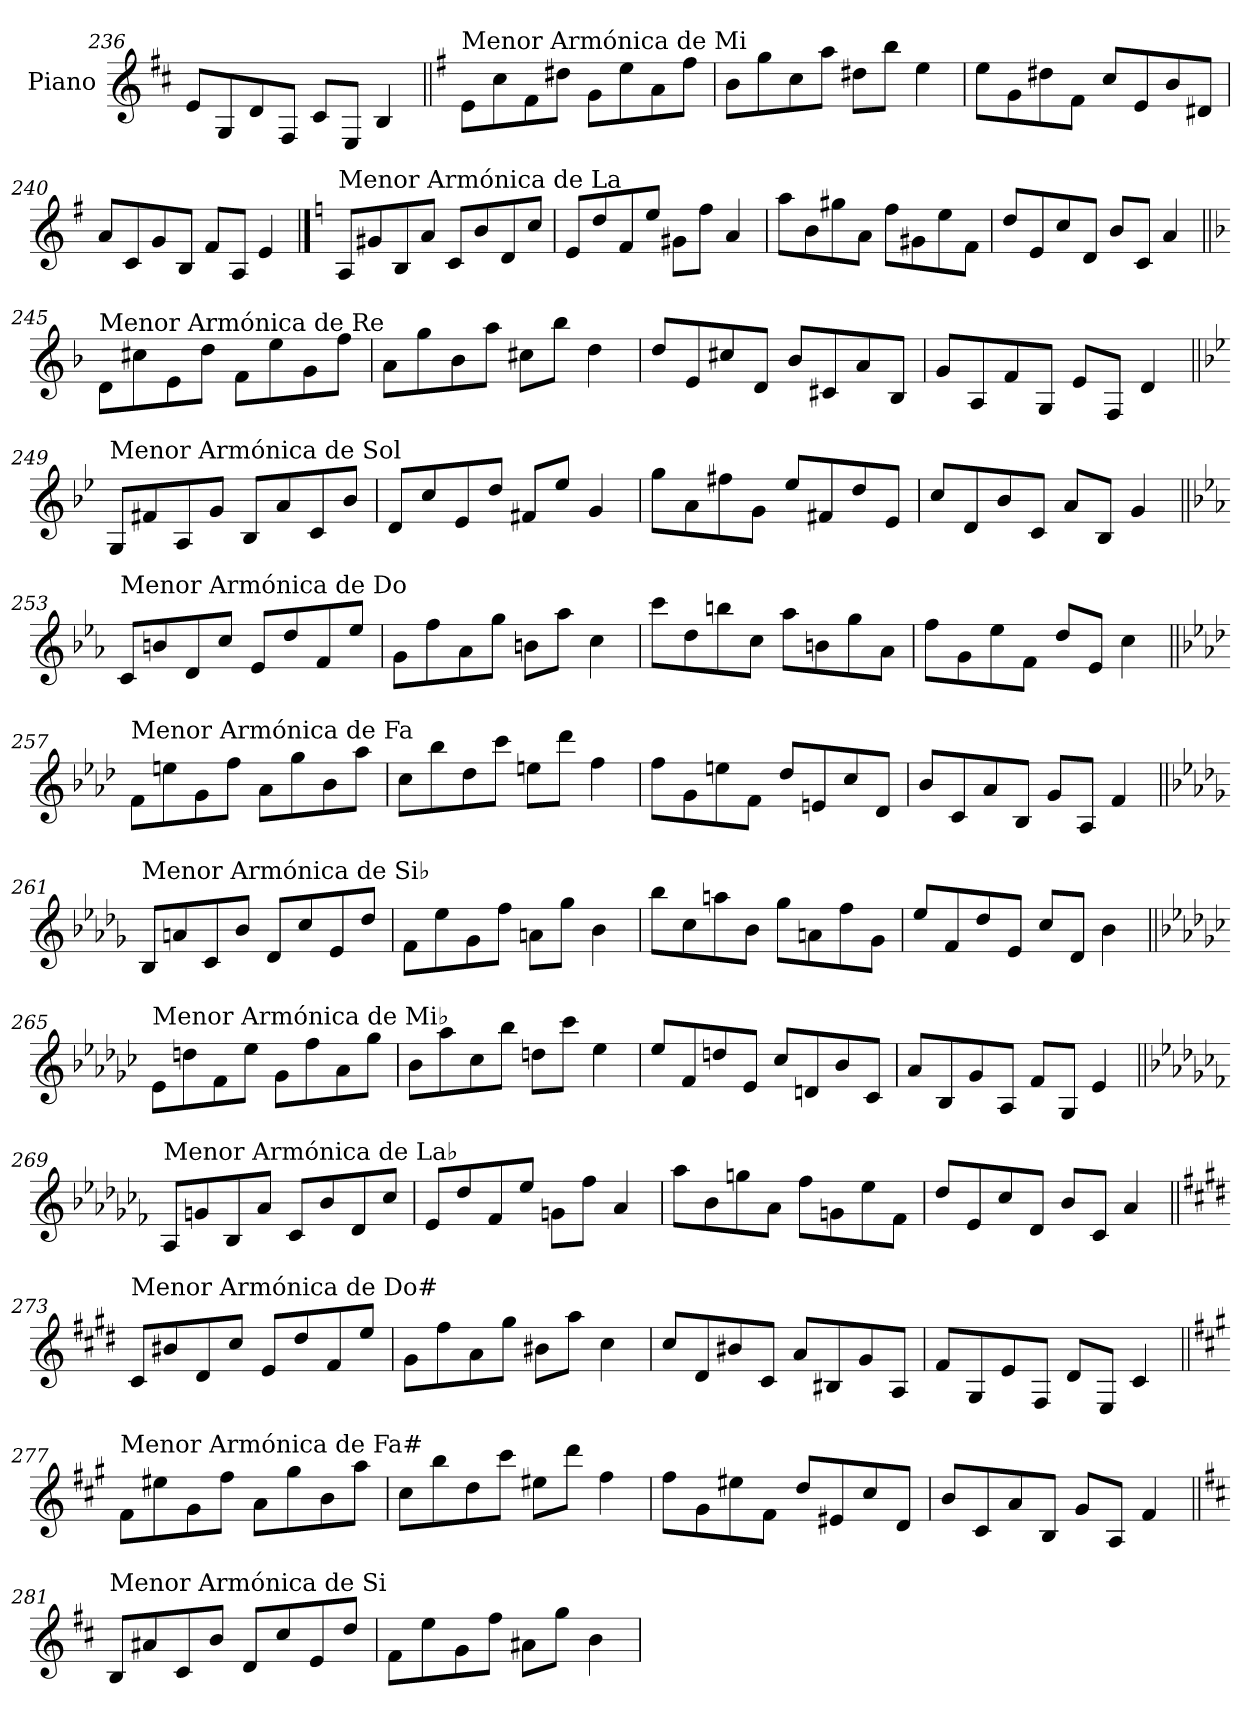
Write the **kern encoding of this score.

**kern
*part1
*staff1
*I"Piano
*I'Pno.
*clefG2
*k[f#c#]
=236
8e/L
8G/
8d/
8F#/J
8c#/L
8E/J
4B/
!!LO:LB:g=z
=237||
*k[f#]
!LO:TX:a:t=Menor Armónica de Mi
8e\L
8cc\
8f#\
8dd#X\J
8g\L
8ee\
8a\
8ff#\J
=238
8b\L
8gg\
8cc\
8aa\J
8dd#X\L
8bb\J
4ee\
=239
8ee\L
8g\
8dd#X\
8f#\J
8cc/L
8e/
8b/
8d#X/J
=240
8a/L
8c/
8g/
8B/J
8f#/L
8A/J
4e/
!!LO:PB:g=z
==241
*k[]
!LO:TX:a:t=Menor Armónica de La
8A/L
8g#X/
8B/
8a/J
8c/L
8b/
8d/
8cc/J
=242
8e/L
8dd/
8f/
8ee/J
8g#X\L
8ff\J
4a/
=243
8aa\L
8b\
8gg#X\
8a\J
8ff\L
8g#X\
8ee\
8f\J
=244
8dd/L
8e/
8cc/
8d/J
8b/L
8c/J
4a/
!!LO:LB:g=z
=245||
*k[b-]
!LO:TX:a:t=Menor Armónica de Re
8d\L
8cc#X\
8e\
8dd\J
8f\L
8ee\
8g\
8ff\J
=246
8a\L
8gg\
8b-\
8aa\J
8cc#X\L
8bb-\J
4dd\
=247
8dd/L
8e/
8cc#X/
8d/J
8b-/L
8c#X/
8a/
8B-/J
=248
8g/L
8A/
8f/
8G/J
8e/L
8F/J
4d/
!!LO:LB:g=z
=249||
*k[b-e-]
!LO:TX:a:t=Menor Armónica de Sol
8G/L
8f#X/
8A/
8g/J
8B-/L
8a/
8c/
8b-/J
=250
8d/L
8cc/
8e-/
8dd/J
8f#X/L
8ee-/J
4g/
=251
8gg\L
8a\
8ff#X\
8g\J
8ee-/L
8f#X/
8dd/
8e-/J
=252
8cc/L
8d/
8b-/
8c/J
8a/L
8B-/J
4g/
!!LO:LB:g=z
=253||
*k[b-e-a-]
!LO:TX:a:t=Menor Armónica de Do
8c/L
8bn/
8d/
8cc/J
8e-/L
8dd/
8f/
8ee-/J
=254
8g\L
8ff\
8a-\
8gg\J
8bn\L
8aa-\J
4cc\
=255
8ccc\L
8dd\
8bbn\
8cc\J
8aa-\L
8bn\
8gg\
8a-\J
=256
8ff\L
8g\
8ee-\
8f\J
8dd/L
8e-/J
4cc\
!!LO:LB:g=z
=257||
*k[b-e-a-d-]
!LO:TX:a:t=Menor Armónica de Fa
8f\L
8een\
8g\
8ff\J
8a-\L
8gg\
8b-\
8aa-\J
=258
8cc\L
8bb-\
8dd-\
8ccc\J
8een\L
8ddd-\J
4ff\
=259
8ff\L
8g\
8een\
8f\J
8dd-/L
8en/
8cc/
8d-/J
=260
8b-/L
8c/
8a-/
8B-/J
8g/L
8A-/J
4f/
!!LO:LB:g=z
=261||
*k[b-e-a-d-g-]
!LO:TX:a:t=Menor Armónica de Si♭
8B-/L
8an/
8c/
8b-/J
8d-/L
8cc/
8e-/
8dd-/J
=262
8f\L
8ee-\
8g-\
8ff\J
8an\L
8gg-\J
4b-\
=263
8bb-\L
8cc\
8aan\
8b-\J
8gg-\L
8an\
8ff\
8g-\J
=264
8ee-/L
8f/
8dd-/
8e-/J
8cc/L
8d-/J
4b-\
!!LO:PB:g=z
=265||
*k[b-e-a-d-g-c-]
!LO:TX:a:t=Menor Armónica de Mi♭
8e-\L
8ddn\
8f\
8ee-\J
8g-\L
8ff\
8a-\
8gg-\J
=266
8b-\L
8aa-\
8cc-\
8bb-\J
8ddn\L
8ccc-\J
4ee-\
=267
8ee-/L
8f/
8ddn/
8e-/J
8cc-/L
8dn/
8b-/
8c-/J
=268
8a-/L
8B-/
8g-/
8A-/J
8f/L
8G-/J
4e-/
!!LO:LB:g=z
=269||
*k[b-e-a-d-g-c-f-]
!LO:TX:a:t=Menor Armónica de La♭
8A-/L
8gn/
8B-/
8a-/J
8c-/L
8b-/
8d-/
8cc-/J
=270
8e-/L
8dd-/
8f-/
8ee-/J
8gn\L
8ff-\J
4a-/
=271
8aa-\L
8b-\
8ggn\
8a-\J
8ff-\L
8gn\
8ee-\
8f-\J
=272
8dd-/L
8e-/
8cc-/
8d-/J
8b-/L
8c-/J
4a-/
!!LO:LB:g=z
=273||
*k[f#c#g#d#]
!LO:TX:a:t=Menor Armónica de Do#
8c#/L
8b#X/
8d#/
8cc#/J
8e/L
8dd#/
8f#/
8ee/J
=274
8g#\L
8ff#\
8a\
8gg#\J
8b#X\L
8aa\J
4cc#\
=275
8cc#/L
8d#/
8b#X/
8c#/J
8a/L
8B#X/
8g#/
8A/J
=276
8f#/L
8G#/
8e/
8F#/J
8d#/L
8E/J
4c#/
!!LO:LB:g=z
=277||
*k[f#c#g#]
!LO:TX:a:t=Menor Armónica de Fa#
8f#\L
8ee#X\
8g#\
8ff#\J
8a\L
8gg#\
8b\
8aa\J
=278
8cc#\L
8bb\
8dd\
8ccc#\J
8ee#X\L
8ddd\J
4ff#\
=279
8ff#\L
8g#\
8ee#X\
8f#\J
8dd/L
8e#X/
8cc#/
8d/J
=280
8b/L
8c#/
8a/
8B/J
8g#/L
8A/J
4f#/
!!LO:LB:g=z
=281||
*k[f#c#]
!LO:TX:a:t=Menor Armónica de Si
8B/L
8a#X/
8c#/
8b/J
8d/L
8cc#/
8e/
8dd/J
=282
8f#\L
8ee\
8g\
8ff#\J
8a#X\L
8gg\J
4b\
=
*-
